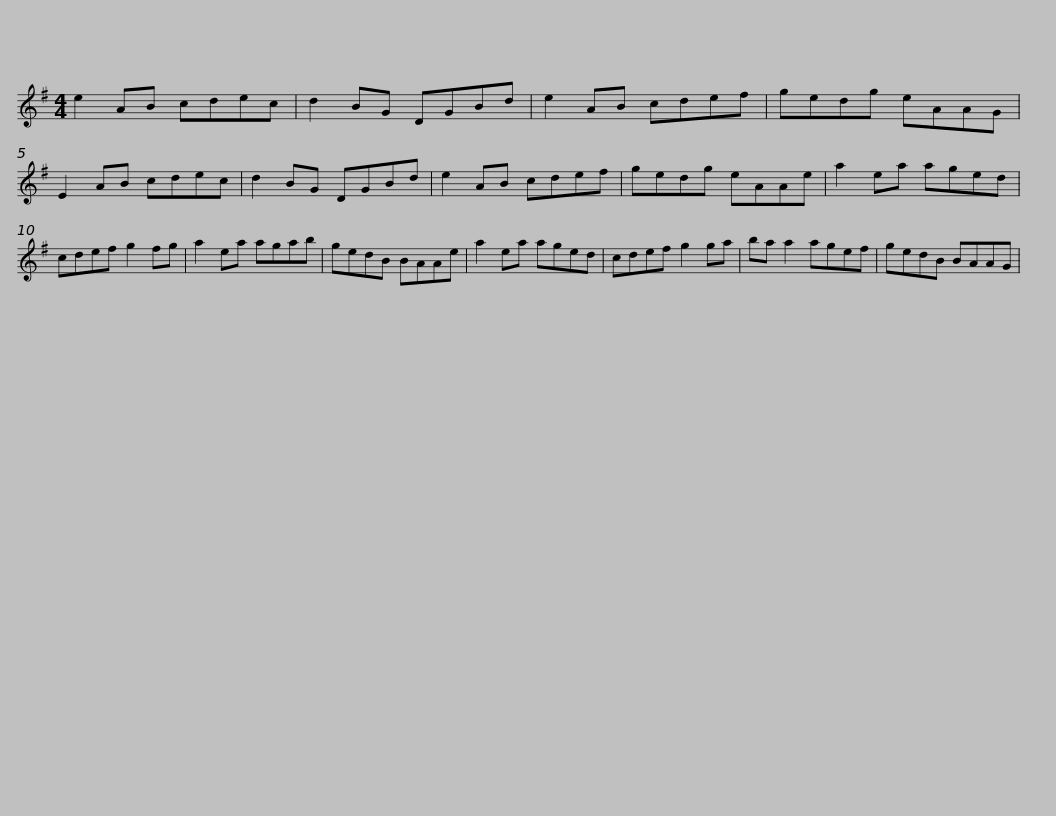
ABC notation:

X:1
L:1/8
M:4/4
I:linebreak $
K:G
V:1 treble
V:1
 e2 AB cdec | d2 BG DGBd | e2 AB cdef | gedg eAAG | E2 AB cdec | %5
 d2 BG DGBd |$ e2 AB cdef | gedg eAAe | a2 ea aged | cdef g2 fg | %10
 a2 ea agab | gedB BAAe |$ a2 ea aged | cdef g2 ga | ba a2 agef | %15
 gedB BAAG | %16
